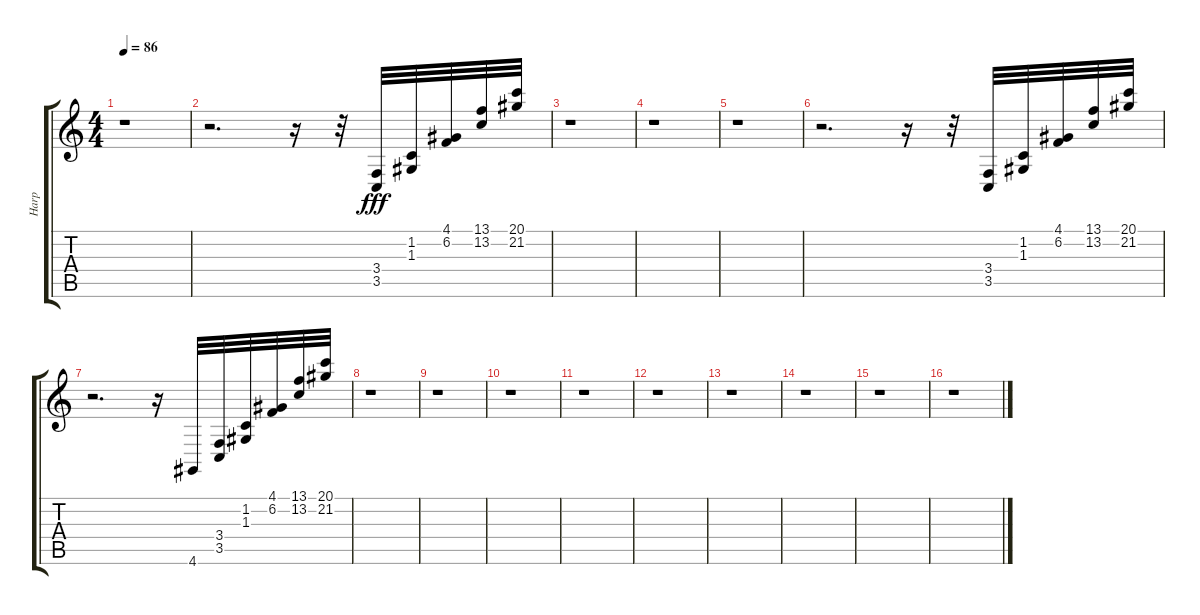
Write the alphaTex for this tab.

\track ("Harp" "Harp") {instrument orchestralharp}
\staff {score tabs}
\tuning (E4 B3 G3 D3 A2 E2) {hide}
\ts (4 4)
\tempo 86
\clef g2
\ks c
r.1{dy p} |
r.2{d} r.16 r.32 (3.4 3.5).32{dy fff} (1.2 1.3).32 (4.1 6.2).32 (13.1 13.2).32 (20.1 21.2).32 |
r.1 |
r.1 |
r.1 |
r.2{d} r.16 r.32 (3.4 3.5).32 (1.2 1.3).32 (4.1 6.2).32 (13.1 13.2).32 (20.1 21.2).32 |
r.2{d} r.16 4.6.32 (3.4 3.5).32 (1.2 1.3).32 (4.1 6.2).32 (13.1 13.2).32 (20.1 21.2).32 |
r.1 |
r.1 |
r.1 |
r.1 |
r.1 |
r.1 |
r.1 |
r.1 |
r.1
